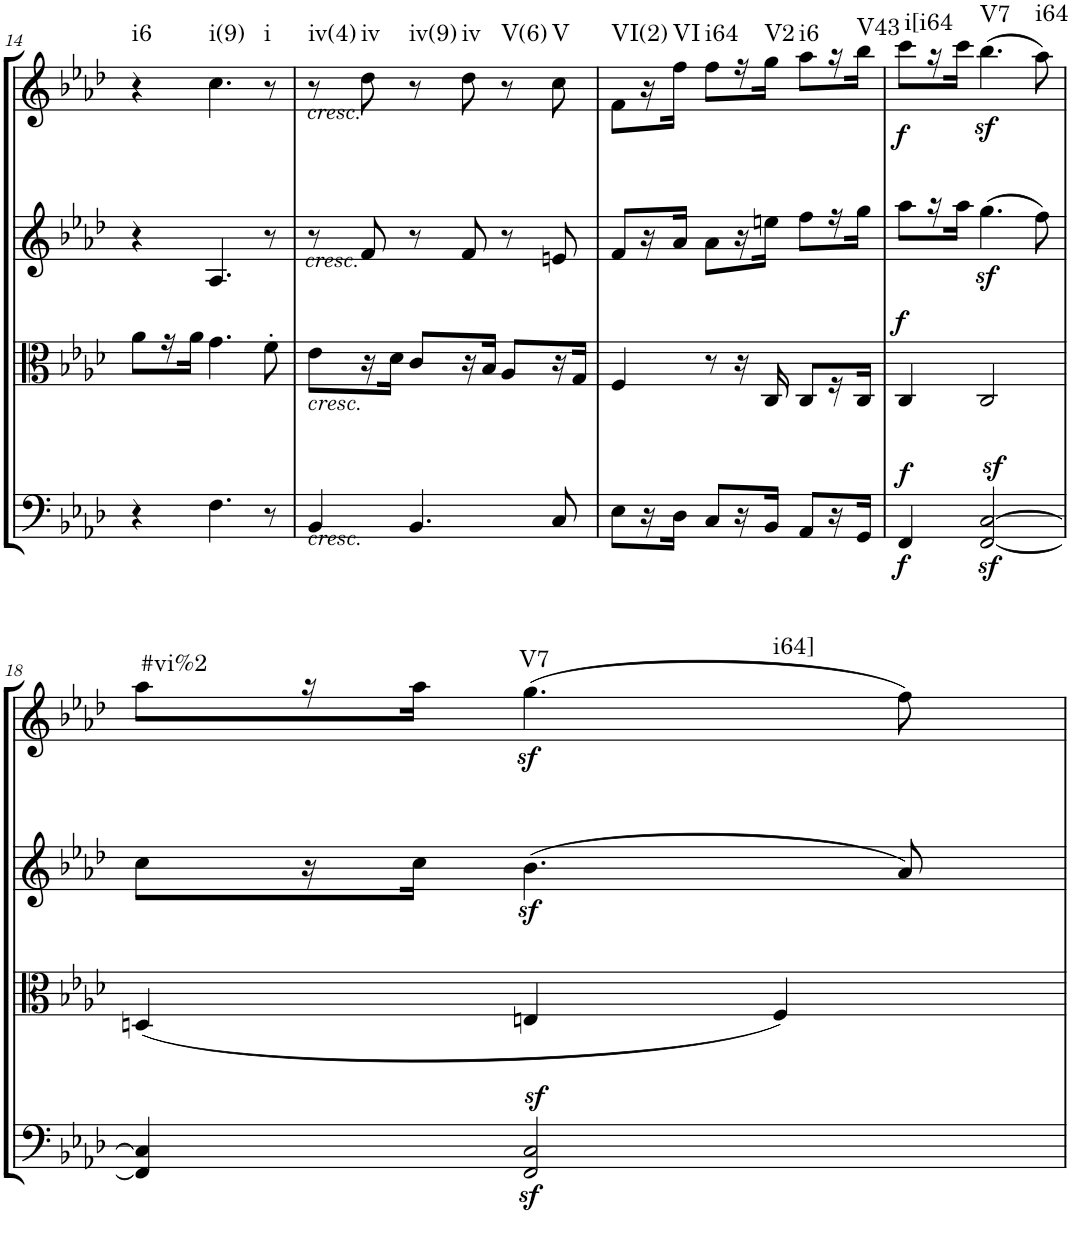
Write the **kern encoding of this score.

**kern	**dynam	**kern	**dynam	**kern	**kern	**dynam	**harte
*part4	*part4	*part3	*part3	*part2	*part1	*part1	*part1
*staff4	*staff4	*staff3	*staff3	*staff2	*staff1	*staff1	*
*I"Cello	*	*I"Viola	*	*I"2nd Violin	*I"1st Violin	*	*
*	*	*I'Vla	*	*I'Vln	*I'Vln	*	*
!!LO:PB:g=z
*clefF4	*	*clefC3	*	*clefG2	*clefG2	*	*
*k[b-e-a-d-]	*	*k[b-e-a-d-]	*	*k[b-e-a-d-]	*k[b-e-a-d-]	*	*
*M3/4	*	*M3/4	*	*M3/4	*M3/4	*	*
=14	=14	=14	=14	=14	=14	=14	=14
!	!	!	!	!	!	!	!LO:H:kt=i6
4r	.	8a-\L	.	4r	4r	.	N
.	.	16r	.	.	.	.	.
.	.	16a-\JJ	.	.	.	.	.
!	!	!	!	!	!	!	!LO:H:kt=i(9)
4.F\	.	4.g\	.	4.A-/	4.cc\	.	N
!	!	!	!	!	!	!	!LO:H:kt=i
8r	.	8f'\	.	8r	8r	.	N
=15	=15	=15	=15	=15	=15	=15	=15
!	!	!	!	!	!LO:TX:a:i:t=cresc.	!	!
!	!	!	!	!LO:TX:a:i:t=cresc.	!	!	!
!	!	!LO:TX:b:i:t=cresc.	!	!	!	!	!
!LO:TX:a:i:t=cresc.	!	!	!	!	!	!	!LO:H:kt=iv(4)
4BB-/	.	8e-\L	.	8r	8r	.	N
!	!	!	!	!	!	!	!LO:H:kt=iv
.	.	16r	.	8f/	8dd-\	.	N
.	.	16d-\JJ	.	.	.	.	.
!	!	!	!	!	!	!	!LO:H:kt=iv(9)
4.BB-/	.	8c/L	.	8r	8r	.	N
!	!	!	!	!	!	!	!LO:H:kt=iv
.	.	16r	.	8f/	8dd-\	.	N
.	.	16B-/JJ	.	.	.	.	.
!	!	!	!	!	!	!	!LO:H:kt=V(6)
.	.	8A-/L	.	8r	8r	.	N
!	!	!	!	!	!	!	!LO:H:kt=V
8C/	.	16r	.	8en/	8cc\	.	N
.	.	16G/JJ	.	.	.	.	.
=16	=16	=16	=16	=16	=16	=16	=16
!	!	!	!	!	!	!	!LO:H:kt=VI(2)
8E-\L	.	4F/	.	8f/L	8f\L	.	N
16r	.	.	.	16r	16r	.	.
!	!	!	!	!	!	!	!LO:H:kt=VI
16D-\JJ	.	.	.	16a-/JJ	16ff\JJ	.	N
!	!	!	!	!	!	!	!LO:H:kt=i64
8C/L	.	8r	.	8a-\L	8ff\L	.	N
16r	.	16r	.	16r	16r	.	.
!	!	!	!	!	!	!	!LO:H:kt=V2
16BB-/JJ	.	16C/	.	16een\JJ	16gg\JJ	.	N
!	!	!	!	!	!	!	!LO:H:kt=i6
8AA-/L	.	8C/L	.	8ff\L	8aa-\L	.	N
16r	.	16r	.	16r	16r	.	.
!	!	!	!	!	!	!	!LO:H:kt=V43
16GG/JJ	.	16C/JJ	.	16gg\JJ	16bb-\JJ	.	N
=17	=17	=17	=17	=17	=17	=17	=17
!	!LO:DY:b	!	!	!	!	!	!
!	!LO:DY:n=1:a	!	!LO:DY:a	!	!	!LO:DY:b	!LO:H:kt=i[i64
4FF/	f f	4C/	f	8aa-\L	8ccc\L	f	N
.	.	.	.	16r	16r	.	.
.	.	.	.	16aa-\JJ	16ccc\JJ	.	.
!	!	!	!	!	!	!LO:DY:b	!LO:H:kt=V7
[2FF/z> [2C/z>	.	2C/	.	(4.ggz<\	(4.bb-\	sf	N
!	!	!	!	!	!	!	!LO:H:kt=i64
.	.	.	.	8ff\)	8aa-\)	.	N
!!LO:LB:g=z
=18	=18	=18	=18	=18	=18	=18	=18
!	!	!	!	!	!	!	!LO:H:kt=#vi%2
4FF/] 4C/]	.	(4Dn/	.	8cc\L	8aa-\L	.	N
.	.	.	.	16r	16r	.	.
.	.	.	.	16cc\JJ	16aa-\JJ	.	.
!	!	!	!	!	!	!LO:DY:b	!LO:H:n=1:kt=V7
!	!	!	!	!	!	!	!LO:H:n=2:kt=i64]
2FF/z> 2C/z>	.	4En/	.	(4.b-z<\	(4.gg\	sf	N N
.	.	4F/)	.	.	.	.	.
.	.	.	.	8a-/)	8ff\)	.	.
=	=	=	=	=	=	=	=
*-	*-	*-	*-	*-	*-	*-	*-
